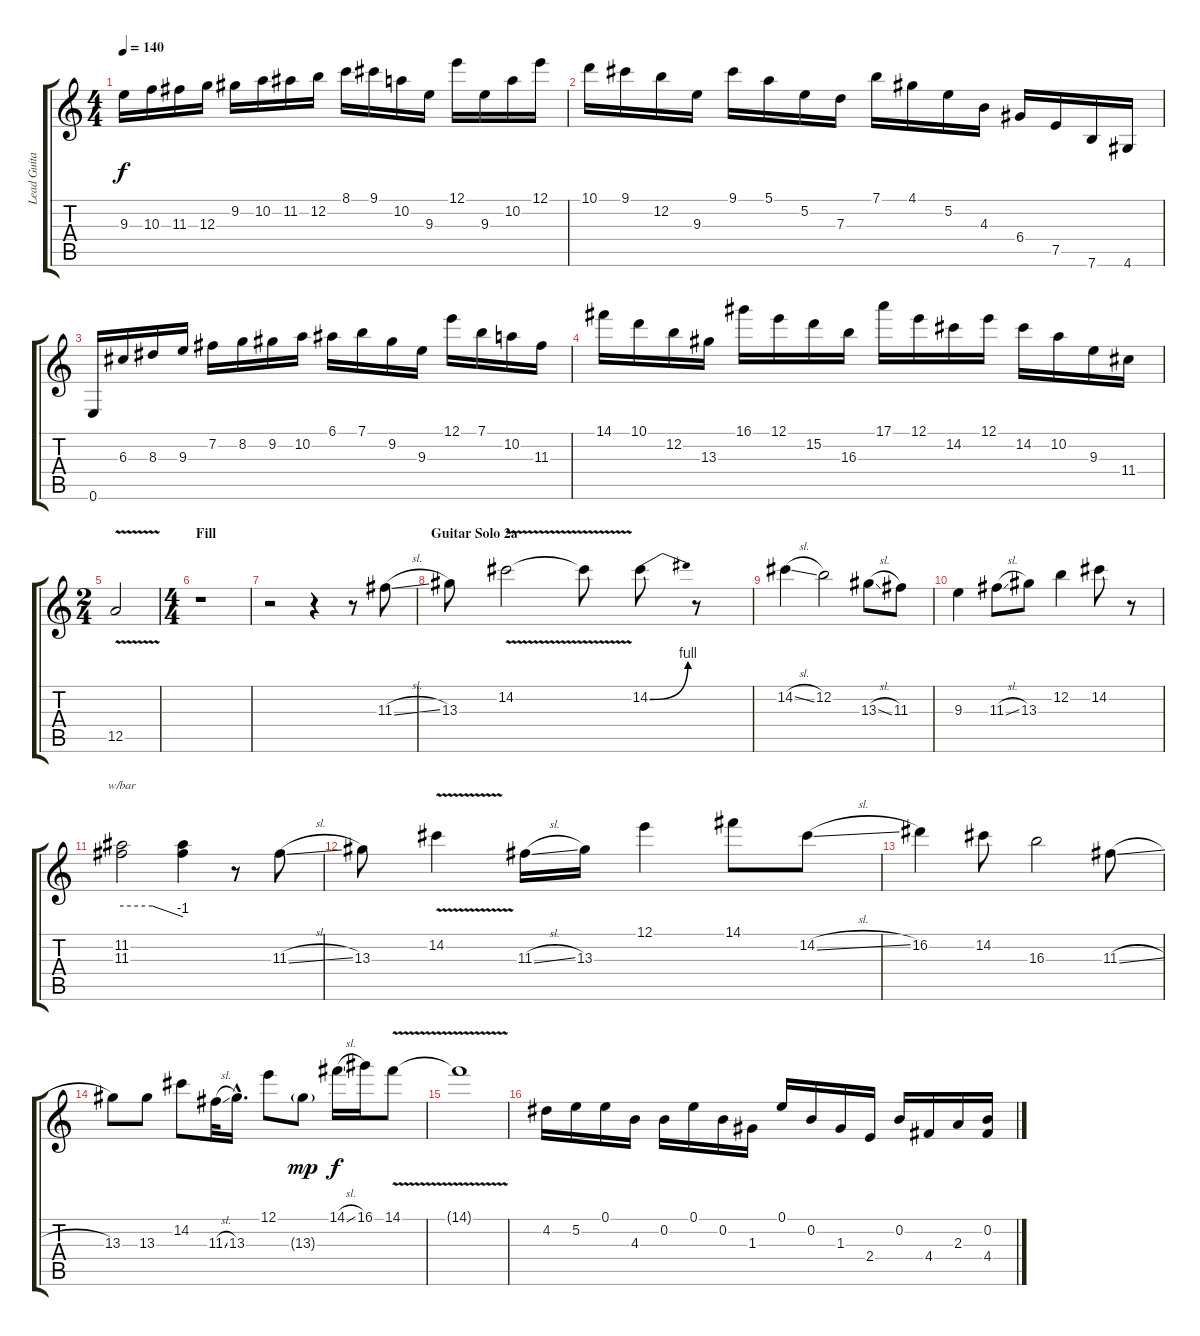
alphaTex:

\track ("Lead Guitar" "Lead Guita") {instrument distortionguitar}
\staff {score tabs}
\tuning (E4 B3 G3 D3 A2 E2) {hide}
\ts (4 4)
\tempo 140
\clef g2
\ks c
9.3.16{dy f} 10.3.16 11.3.16 12.3.16 9.2.16 10.2.16 11.2.16 12.2.16 8.1.16 9.1.16 10.2.16 9.3.16 12.1.16 9.3.16 10.2.16 12.1.16 |
10.1.16 9.1.16 12.2.16 9.3.16 9.1.16 5.1.16 5.2.16 7.3.16 7.1.16 4.1.16 5.2.16 4.3.16 6.4.16 7.5.16 7.6.16 4.6.16 |
0.6.16 6.3.16 8.3.16 9.3.16 7.2.16 8.2.16 9.2.16 10.2.16 6.1.16 7.1.16 9.2.16 9.3.16 12.1.16 7.1.16 10.2.16 11.3.16 |
14.1.16 10.1.16 12.2.16 13.3.16 16.1.16 12.1.16 15.2.16 16.3.16 17.1.16 12.1.16 14.2.16 12.1.16 14.2.16 10.2.16 9.3.16 11.4.16 |
\ts (2 4)
12.5{v}.2 |
\ts (4 4)
\section ("" "Fill")
r.1 |
r.2 r.4 r.8 11.3{sl}.8 |
\section ("" "Guitar Solo 2a")
13.3.8 14.2{v}.2 14.2{t}.8 14.2{be (bend 0 0 60 4)}.8 r.8 |
14.2{sl}.4 12.2.2 13.3{sl}.8 11.3.8 |
9.3.4 11.3{sl}.8 13.3.8 12.2.4 14.2.8 r.8 |
(11.2 11.3).2{tbe (custom default 0 0 30 0 60 -4)} (11.2{t} 11.3{t}).4 r.8 11.3{sl}.8 |
13.3.8 14.2{v}.4 11.3{sl}.16 13.3.16 12.1.4 14.1.8 14.2{sl}.8 |
16.2.4 14.2.8 16.3.2 11.3{sl}.8 |
13.3.8 13.3.8 14.2.8 11.3{sl}.32 13.3{hac}.16{d} 12.1.8 13.3{g}.8{dy mp} 14.1{sl}.16{dy f} 16.1.16 14.1{v}.8 |
14.1{t}.1 |
4.2.16{balance 0} 5.2.16 0.1.16 4.3.16 0.2.16 0.1.16 0.2.16 1.3.16 0.1.16 0.2.16 1.3.16 2.4.16 0.2.16 4.4.16 2.3.16 (0.2 4.4).16{balance 8}
